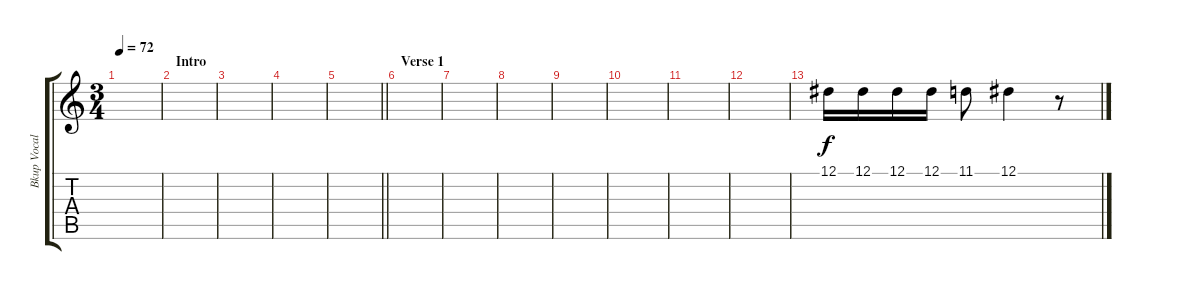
\track ("Bkup Vocals" "Bkup Vocal") {instrument clarinet}
\staff {score tabs}
\tuning (Eb4 Bb3 Gb3 Db3 Ab2 Eb2) {hide}
\ts (3 4)
\tempo 72
\clef g2
\ks c
|
\section ("" "Intro")
|
|
|
\barLineRight lightlight
|
\section ("" "Verse 1")
|
|
|
|
|
|
|
12.1.16 12.1.16 12.1.16 12.1.16 11.1.8 12.1.4 r.8
